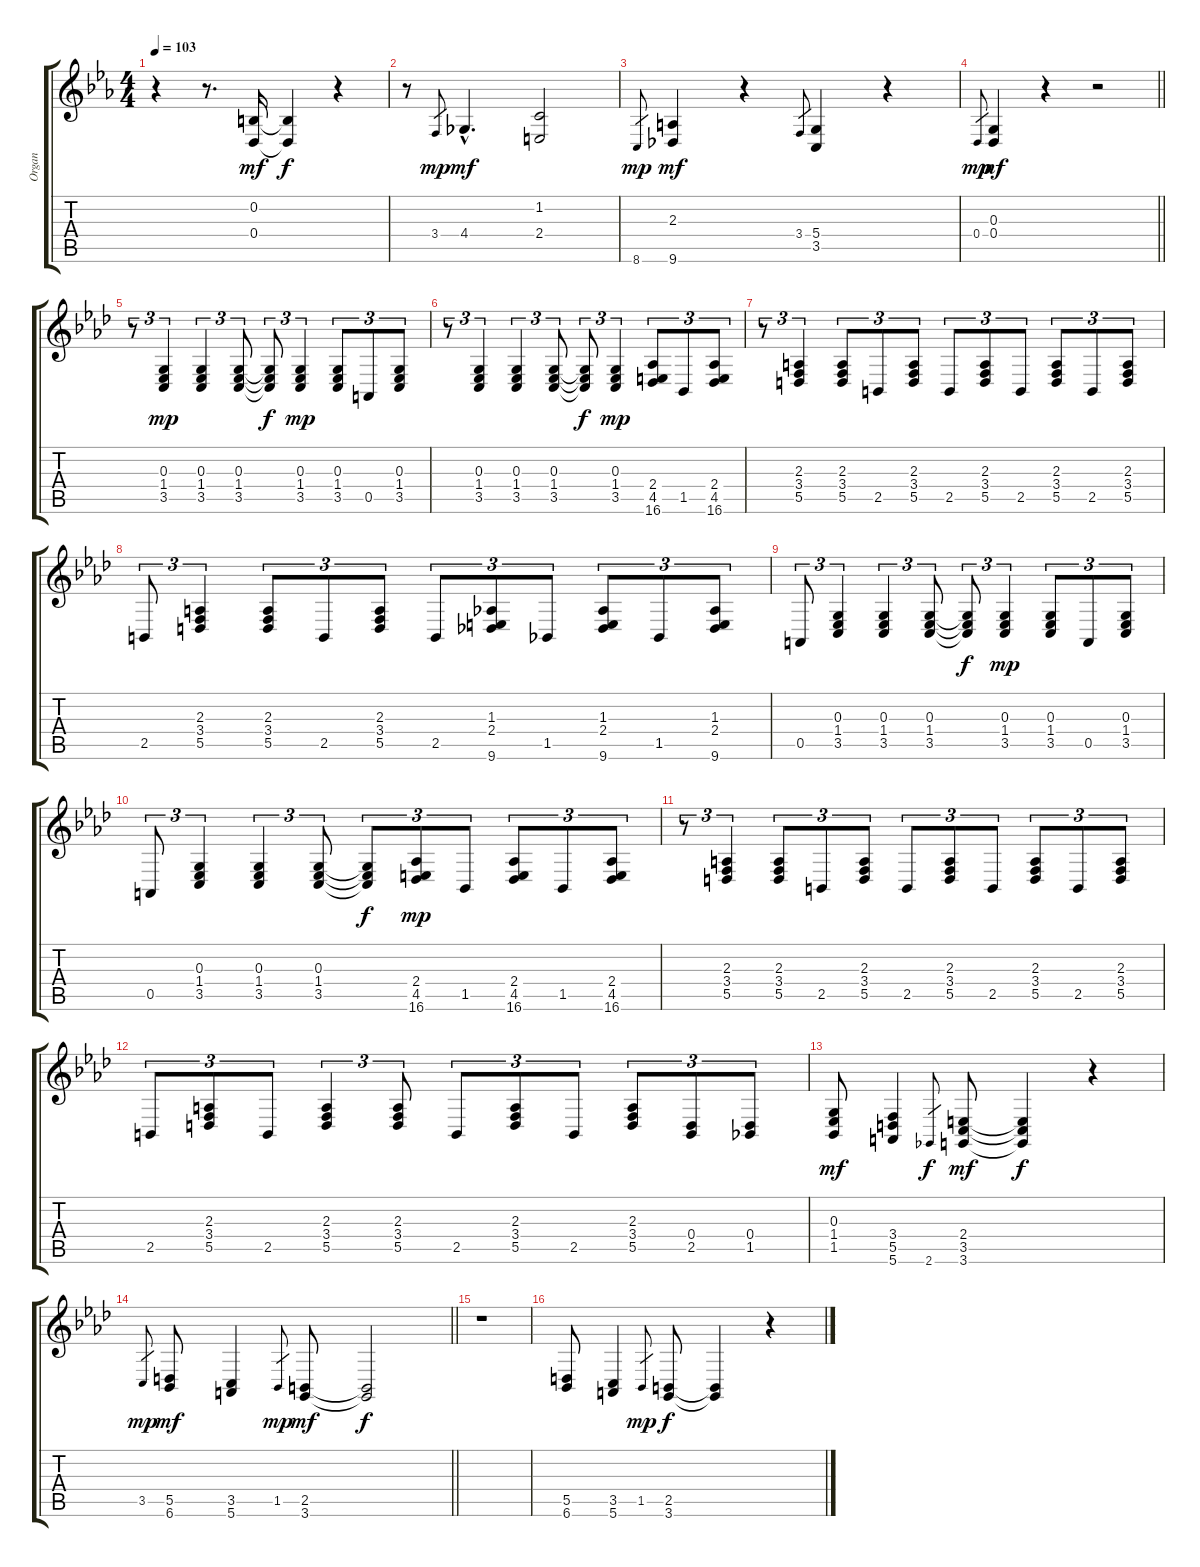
\track ("Organ" "Organ") {instrument drawbarorgan}
\staff {score tabs}
\tuning (E4 B3 G3 D3 A2 E2) {hide}
\ts (4 4)
\tempo 103
\clef g2
\ks eb
r.4{dy mf} r.8{d} (0.2 0.4).16 (0.2{t} 0.4{t}).4{dy f} r.4 |
r.8 3.4.8{gr dy mp} 4.4{hac}.4{d dy mf} (1.2 2.4).2 |
8.6.8{gr dy mp} (2.3 9.6).4{dy mf} r.4 3.4.8{gr} (5.4 3.5).4 r.4 |
\barLineRight lightlight
0.4.8{gr dy mp} (0.3 0.4).4{dy mf} r.4 r.2 |
\ks ab
r.8{tu (3 2)} (0.3 1.4 3.5).4{tu (3 2) dy mp} (0.3 1.4 3.5).4{tu (3 2)} (0.3 1.4 3.5).8{tu (3 2)} (0.3{t} 1.4{t} 3.5{t}).8{tu (3 2) dy f} (0.3 1.4 3.5).4{tu (3 2) dy mp} (0.3 1.4 3.5).8{tu (3 2)} 0.5.8{tu (3 2)} (0.3 1.4 3.5).8{tu (3 2)} |
r.8{tu (3 2)} (0.3 1.4 3.5).4{tu (3 2)} (0.3 1.4 3.5).4{tu (3 2)} (0.3 1.4 3.5).8{tu (3 2)} (0.3{t} 1.4{t} 3.5{t}).8{tu (3 2) dy f} (0.3 1.4 3.5).4{tu (3 2) dy mp} (2.4 4.5 16.6).8{tu (3 2)} 1.5.8{tu (3 2)} (2.4 4.5 16.6).8{tu (3 2)} |
r.8{tu (3 2)} (2.3 3.4 5.5).4{tu (3 2)} (2.3 3.4 5.5).8{tu (3 2)} 2.5.8{tu (3 2)} (2.3 3.4 5.5).8{tu (3 2)} 2.5.8{tu (3 2)} (2.3 3.4 5.5).8{tu (3 2)} 2.5.8{tu (3 2)} (2.3 3.4 5.5).8{tu (3 2)} 2.5.8{tu (3 2)} (2.3 3.4 5.5).8{tu (3 2)} |
2.5.8{tu (3 2)} (2.3 3.4 5.5).4{tu (3 2)} (2.3 3.4 5.5).8{tu (3 2)} 2.5.8{tu (3 2)} (2.3 3.4 5.5).8{tu (3 2)} 2.5.8{tu (3 2)} (1.3 2.4 9.6).8{tu (3 2)} 1.5.8{tu (3 2)} (1.3 2.4 9.6).8{tu (3 2)} 1.5.8{tu (3 2)} (1.3 2.4 9.6).8{tu (3 2)} |
0.5.8{tu (3 2)} (0.3 1.4 3.5).4{tu (3 2)} (0.3 1.4 3.5).4{tu (3 2)} (0.3 1.4 3.5).8{tu (3 2)} (0.3{t} 1.4{t} 3.5{t}).8{tu (3 2) dy f} (0.3 1.4 3.5).4{tu (3 2) dy mp} (0.3 1.4 3.5).8{tu (3 2)} 0.5.8{tu (3 2)} (0.3 1.4 3.5).8{tu (3 2)} |
0.5.8{tu (3 2)} (0.3 1.4 3.5).4{tu (3 2)} (0.3 1.4 3.5).4{tu (3 2)} (0.3 1.4 3.5).8{tu (3 2)} (0.3{t} 1.4{t} 3.5{t}).8{tu (3 2) dy f} (2.4 4.5 16.6).8{tu (3 2) dy mp} 1.5.8{tu (3 2)} (2.4 4.5 16.6).8{tu (3 2)} 1.5.8{tu (3 2)} (2.4 4.5 16.6).8{tu (3 2)} |
r.8{tu (3 2)} (2.3 3.4 5.5).4{tu (3 2)} (2.3 3.4 5.5).8{tu (3 2)} 2.5.8{tu (3 2)} (2.3 3.4 5.5).8{tu (3 2)} 2.5.8{tu (3 2)} (2.3 3.4 5.5).8{tu (3 2)} 2.5.8{tu (3 2)} (2.3 3.4 5.5).8{tu (3 2)} 2.5.8{tu (3 2)} (2.3 3.4 5.5).8{tu (3 2)} |
2.5.8{tu (3 2)} (2.3 3.4 5.5).8{tu (3 2)} 2.5.8{tu (3 2)} (2.3 3.4 5.5).4{tu (3 2)} (2.3 3.4 5.5).8{tu (3 2)} 2.5.8{tu (3 2)} (2.3 3.4 5.5).8{tu (3 2)} 2.5.8{tu (3 2)} (2.3 3.4 5.5).8{tu (3 2)} (0.4 2.5).8{tu (3 2)} (0.4 1.5).8{tu (3 2)} |
(0.3 1.4 1.5).8{dy mf} (3.4 5.5 5.6).4 2.6.8{gr dy f} (2.4 3.5 3.6).8{dy mf} (2.4{t} 3.5{t} 3.6{t}).4{dy f} r.4 |
\barLineRight lightlight
3.5.8{gr dy mp} (5.5 6.6).8{dy mf} (3.5 5.6).4 1.5.8{gr dy mp} (2.5 3.6).8{dy mf} (2.5{t} 3.6{t}).2{dy f} |
r.1 |
(5.5 6.6).8 (3.5 5.6).4 1.5.8{gr dy mp} (2.5 3.6).8{dy f} (2.5{t} 3.6{t}).4 r.4
